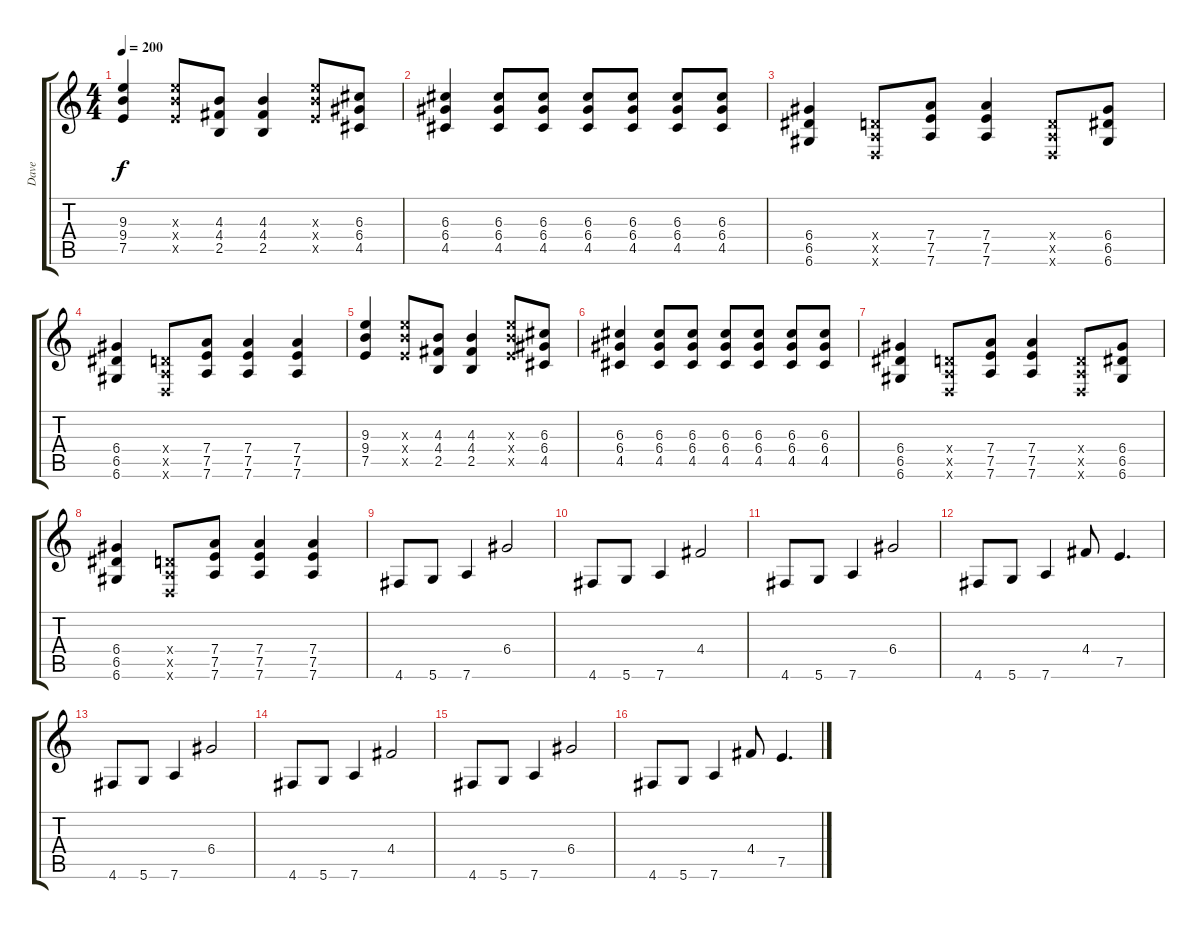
\track ("Dave" "Dave") {instrument distortionguitar}
\staff {score tabs}
\tuning (E4 B3 G3 D3 A2 D2) {hide}
\ts (4 4)
\tempo 200
\clef g2
\ks c
(9.3 9.4 7.5).4{dy f instrument distortionguitar} (9.3{x} 9.4{x} 7.5{x}).8 (4.3 4.4 2.5).8 (4.3 4.4 2.5).4 (9.3{x} 9.4{x} 7.5{x}).8 (6.3 6.4 4.5).8 |
(6.3 6.4 4.5).4 (6.3 6.4 4.5).8 (6.3 6.4 4.5).8 (6.3 6.4 4.5).8 (6.3 6.4 4.5).8 (6.3 6.4 4.5).8 (6.3 6.4 4.5).8 |
(6.4 6.5 6.6).4 (0.4{x} 0.5{x} 0.6{x}).8 (7.4 7.5 7.6).8 (7.4 7.5 7.6).4 (0.4{x} 0.5{x} 0.6{x}).8 (6.4 6.5 6.6).8 |
(6.4 6.5 6.6).4 (0.4{x} 0.5{x} 0.6{x}).8 (7.4 7.5 7.6).8 (7.4 7.5 7.6).4 (7.4 7.5 7.6).4 |
(9.3 9.4 7.5).4 (9.3{x} 9.4{x} 7.5{x}).8 (4.3 4.4 2.5).8 (4.3 4.4 2.5).4 (9.3{x} 9.4{x} 7.5{x}).8 (6.3 6.4 4.5).8 |
(6.3 6.4 4.5).4 (6.3 6.4 4.5).8 (6.3 6.4 4.5).8 (6.3 6.4 4.5).8 (6.3 6.4 4.5).8 (6.3 6.4 4.5).8 (6.3 6.4 4.5).8 |
(6.4 6.5 6.6).4 (0.4{x} 0.5{x} 0.6{x}).8 (7.4 7.5 7.6).8 (7.4 7.5 7.6).4 (0.4{x} 0.5{x} 0.6{x}).8 (6.4 6.5 6.6).8 |
(6.4 6.5 6.6).4 (0.4{x} 0.5{x} 0.6{x}).8 (7.4 7.5 7.6).8 (7.4 7.5 7.6).4 (7.4 7.5 7.6).4 |
4.6.8 5.6.8 7.6.4 6.4.2 |
4.6.8 5.6.8 7.6.4 4.4.2 |
4.6.8 5.6.8 7.6.4 6.4.2 |
4.6.8 5.6.8 7.6.4 4.4.8 7.5.4{d} |
4.6.8 5.6.8 7.6.4 6.4.2 |
4.6.8 5.6.8 7.6.4 4.4.2 |
4.6.8 5.6.8 7.6.4 6.4.2 |
4.6.8 5.6.8 7.6.4 4.4.8 7.5.4{d}
